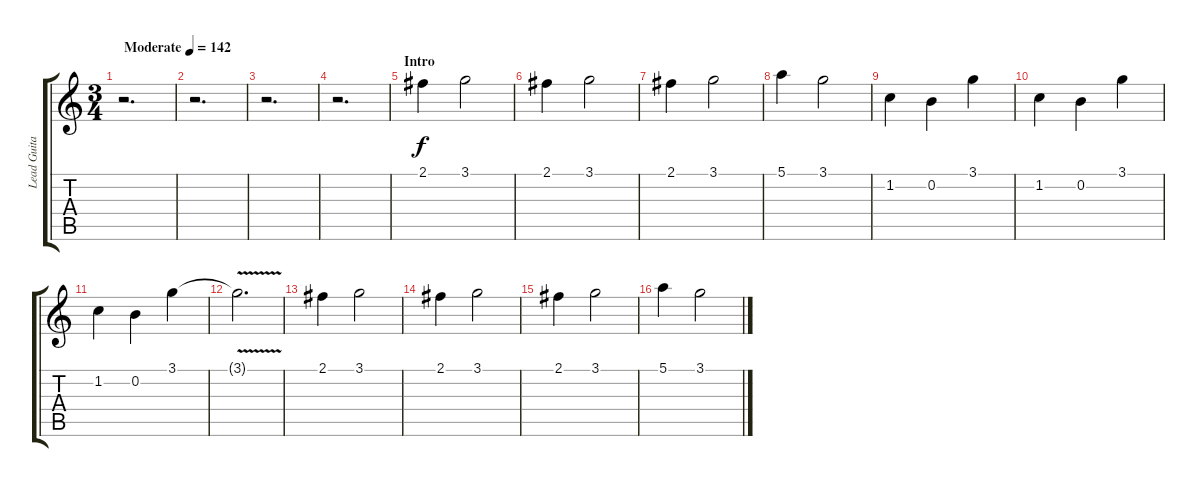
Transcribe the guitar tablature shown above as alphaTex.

\track ("Lead Guitar (no capo)" "Lead Guita") {instrument acousticguitarsteel}
\staff {score tabs}
\tuning (E4 B3 G3 D3 A2 E2) {hide}
\ts (3 4)
\tempo (142 "Moderate")
\clef g2
\ks c
r.2{d dy f instrument acousticguitarsteel} |
r.2{d} |
r.2{d} |
r.2{d} |
\section ("" "Intro")
2.1.4 3.1.2 |
2.1.4 3.1.2 |
2.1.4 3.1.2 |
5.1.4 3.1.2 |
1.2.4 0.2.4 3.1.4 |
1.2.4 0.2.4 3.1.4 |
1.2.4 0.2.4 3.1.4 |
3.1{v t}.2{d} |
2.1.4 3.1.2 |
2.1.4 3.1.2 |
2.1.4 3.1.2 |
5.1.4 3.1.2
